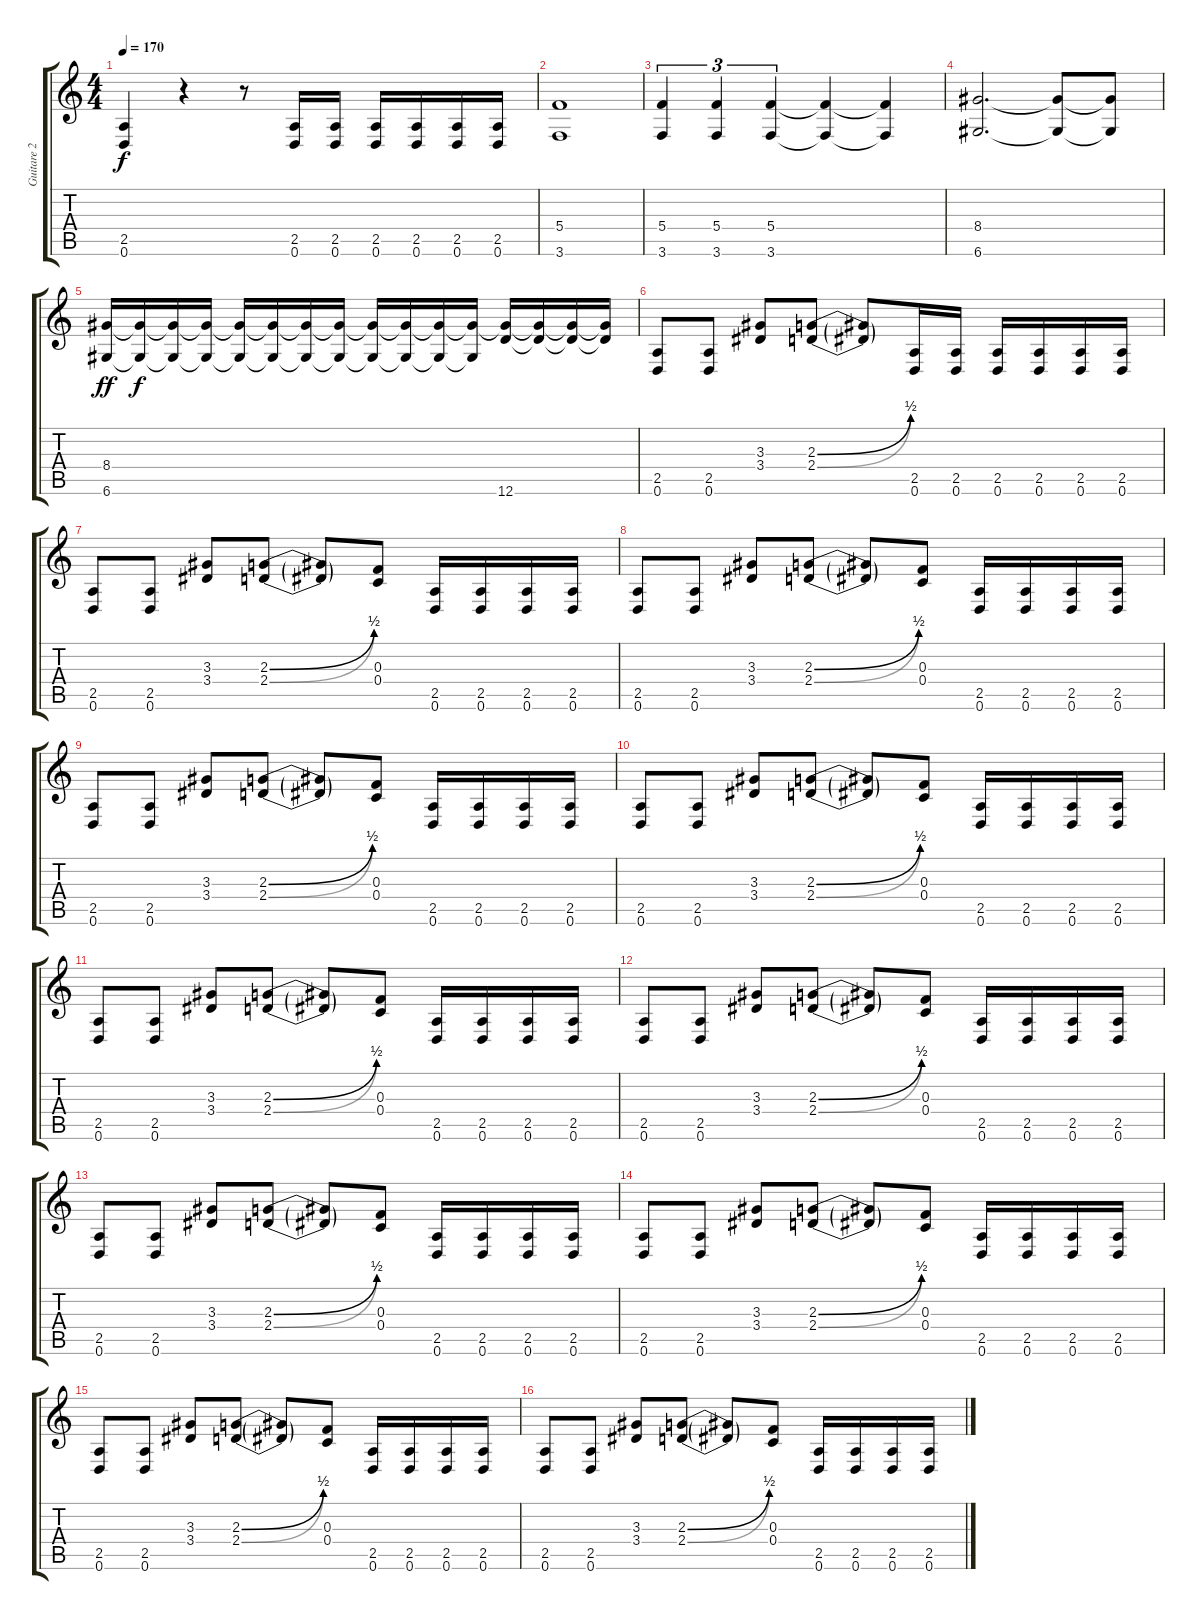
\track ("Guitare 2" "Guitare 2") {instrument overdrivenguitar}
\staff {score tabs}
\tuning (D4 A3 F3 C3 G2 D2) {hide}
\ts (4 4)
\tempo 170
\clef g2
\ks c
(2.5 0.6).4{dy f} r.4 r.8 (2.5 0.6).16 (2.5 0.6).16 (2.5 0.6).16 (2.5 0.6).16 (2.5 0.6).16 (2.5 0.6).16 |
(5.4 3.6).1 |
(5.4 3.6).4{tu (3 2)} (5.4 3.6).4{tu (3 2)} (5.4 3.6).4{tu (3 2)} (5.4{t} 3.6{t}).4 (5.4{t} 3.6{t}).4 |
(8.4 6.6).2{d} (8.4{t} 6.6{t}).8 (8.4{t} 6.6{t}).8 |
(8.4 6.6).16{dy ff} (8.4{t} 6.6{t}).16{dy f volume 9} (8.4{t} 6.6{t}).16{volume 0} (8.4{t} 6.6{t}).16{volume 9} (8.4{t} 6.6{t}).16{volume 0} (8.4{t} 6.6{t}).16{volume 9} (8.4{t} 6.6{t}).16{volume 0} (8.4{t} 6.6{t}).16{volume 0} (8.4{t} 6.6{t}).16{volume 9} (8.4{t} 6.6{t}).16{volume 0} (8.4{t} 6.6{t}).16{volume 9} (8.4{t} 6.6{t}).16{volume 0} (8.4{t} 12.6).16{volume 9} (8.4{t} 12.6{t}).16{volume 0} (8.4{t} 12.6{t}).16{volume 9} (8.4{t} 12.6{t}).16 |
(2.5 0.6).8 (2.5 0.6).8 (3.3 3.4).8 (2.3{be (bend 0 0 60 2)} 2.4{be (bend 0 0 60 2)}).8 (2.3{t} 2.4{t}).8 (2.5 0.6).16 (2.5 0.6).16 (2.5 0.6).16 (2.5 0.6).16 (2.5 0.6).16 (2.5 0.6).16 |
(2.5 0.6).8 (2.5 0.6).8 (3.3 3.4).8 (2.3{be (bend 0 0 60 2)} 2.4{be (bend 0 0 60 2)}).8 (2.3{t} 2.4{t}).8 (0.3 0.4).8 (2.5 0.6).16 (2.5 0.6).16 (2.5 0.6).16 (2.5 0.6).16 |
(2.5 0.6).8 (2.5 0.6).8 (3.3 3.4).8 (2.3{be (bend 0 0 60 2)} 2.4{be (bend 0 0 60 2)}).8 (2.3{t} 2.4{t}).8 (0.3 0.4).8 (2.5 0.6).16 (2.5 0.6).16 (2.5 0.6).16 (2.5 0.6).16 |
(2.5 0.6).8 (2.5 0.6).8 (3.3 3.4).8 (2.3{be (bend 0 0 60 2)} 2.4{be (bend 0 0 60 2)}).8 (2.3{t} 2.4{t}).8 (0.3 0.4).8 (2.5 0.6).16 (2.5 0.6).16 (2.5 0.6).16 (2.5 0.6).16 |
(2.5 0.6).8 (2.5 0.6).8 (3.3 3.4).8 (2.3{be (bend 0 0 60 2)} 2.4{be (bend 0 0 60 2)}).8 (2.3{t} 2.4{t}).8 (0.3 0.4).8 (2.5 0.6).16 (2.5 0.6).16 (2.5 0.6).16 (2.5 0.6).16 |
(2.5 0.6).8 (2.5 0.6).8 (3.3 3.4).8 (2.3{be (bend 0 0 60 2)} 2.4{be (bend 0 0 60 2)}).8 (2.3{t} 2.4{t}).8 (0.3 0.4).8 (2.5 0.6).16 (2.5 0.6).16 (2.5 0.6).16 (2.5 0.6).16 |
(2.5 0.6).8 (2.5 0.6).8 (3.3 3.4).8 (2.3{be (bend 0 0 60 2)} 2.4{be (bend 0 0 60 2)}).8 (2.3{t} 2.4{t}).8 (0.3 0.4).8 (2.5 0.6).16 (2.5 0.6).16 (2.5 0.6).16 (2.5 0.6).16 |
(2.5 0.6).8 (2.5 0.6).8 (3.3 3.4).8 (2.3{be (bend 0 0 60 2)} 2.4{be (bend 0 0 60 2)}).8 (2.3{t} 2.4{t}).8 (0.3 0.4).8 (2.5 0.6).16 (2.5 0.6).16 (2.5 0.6).16 (2.5 0.6).16 |
(2.5 0.6).8 (2.5 0.6).8 (3.3 3.4).8 (2.3{be (bend 0 0 60 2)} 2.4{be (bend 0 0 60 2)}).8 (2.3{t} 2.4{t}).8 (0.3 0.4).8 (2.5 0.6).16 (2.5 0.6).16 (2.5 0.6).16 (2.5 0.6).16 |
(2.5 0.6).8 (2.5 0.6).8 (3.3 3.4).8 (2.3{be (bend 0 0 60 2)} 2.4{be (bend 0 0 60 2)}).8 (2.3{t} 2.4{t}).8 (0.3 0.4).8 (2.5 0.6).16 (2.5 0.6).16 (2.5 0.6).16 (2.5 0.6).16 |
(2.5 0.6).8 (2.5 0.6).8 (3.3 3.4).8 (2.3{be (bend 0 0 60 2)} 2.4{be (bend 0 0 60 2)}).8 (2.3{t} 2.4{t}).8 (0.3 0.4).8 (2.5 0.6).16 (2.5 0.6).16 (2.5 0.6).16 (2.5 0.6).16
